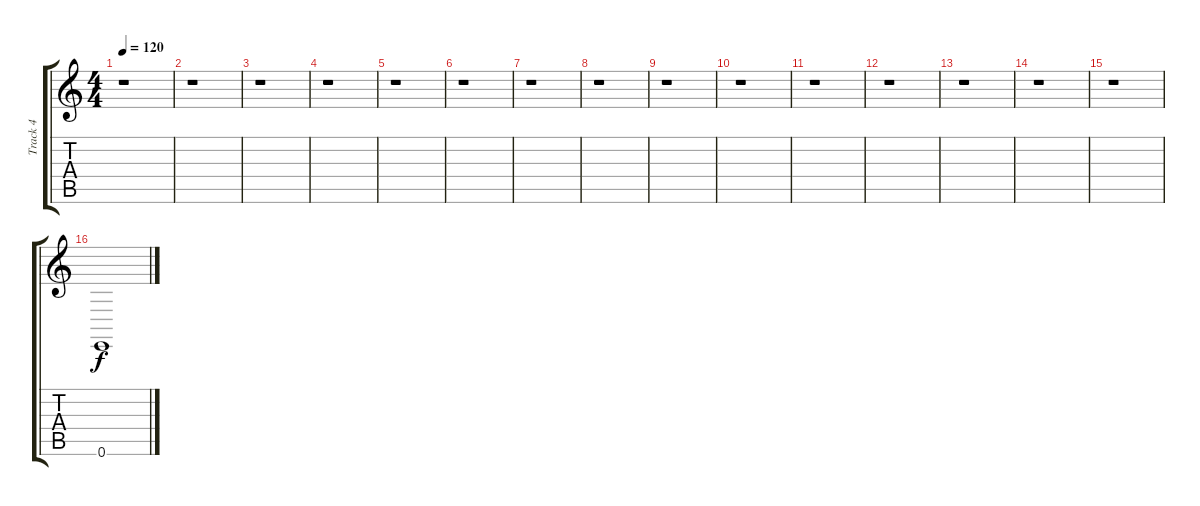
\track ("Track 4" "Track 4") {instrument reversecymbal}
\staff {score tabs}
\tuning (E4 B3 G3 D3 A2 E2) {hide}
\ts (4 4)
\tempo 120
\clef g2
\ks c
r.1{dy f instrument reversecymbal} |
r.1 |
r.1 |
r.1 |
r.1 |
r.1 |
r.1 |
r.1 |
r.1 |
r.1 |
r.1 |
r.1 |
r.1 |
r.1 |
r.1 |
0.6.1
